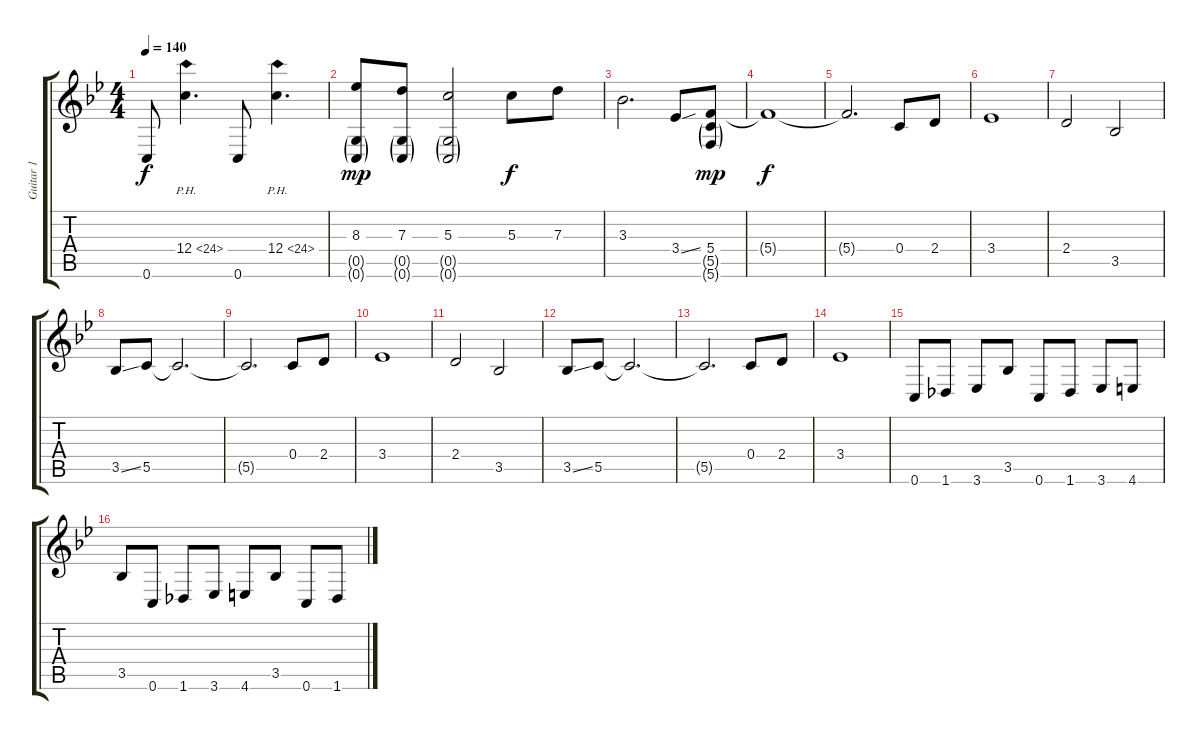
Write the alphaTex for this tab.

\track ("Guitar 1" "Guitar 1") {instrument overdrivenguitar}
\staff {score tabs}
\tuning (E4 C4 G3 C3 G2 C2) {hide}
\ts (4 4)
\tempo 140
\clef g2
\ks gminor
0.6.8{dy f} 12.4{ph 12}.4{d} 0.6.8 12.4{ph 12}.4{d} |
(8.3 0.5{g} 0.6{g}).8{dy mp} (7.3 0.5{g} 0.6{g}).8 (5.3 0.5{g} 0.6{g}).2 5.3.8{dy f} 7.3.8 |
3.3.2{d} 3.4{ss}.8 (5.4 5.5{g} 5.6{g}).8{dy mp} |
5.4{t}.1{dy f} |
5.4{t}.2{d} 0.4.8 2.4.8 |
3.4.1 |
2.4.2 3.5.2 |
3.5{ss}.8 5.5.8 5.5{t}.2{d} |
5.5{t}.2{d} 0.4.8 2.4.8 |
3.4.1 |
2.4.2 3.5.2 |
3.5{ss}.8 5.5.8 5.5{t}.2{d} |
5.5{t}.2{d} 0.4.8 2.4.8 |
3.4.1 |
0.6.8 1.6.8 3.6.8 3.5.8 0.6.8 1.6.8 3.6.8 4.6.8 |
3.5.8 0.6.8 1.6.8 3.6.8 4.6.8 3.5.8 0.6.8 1.6.8
